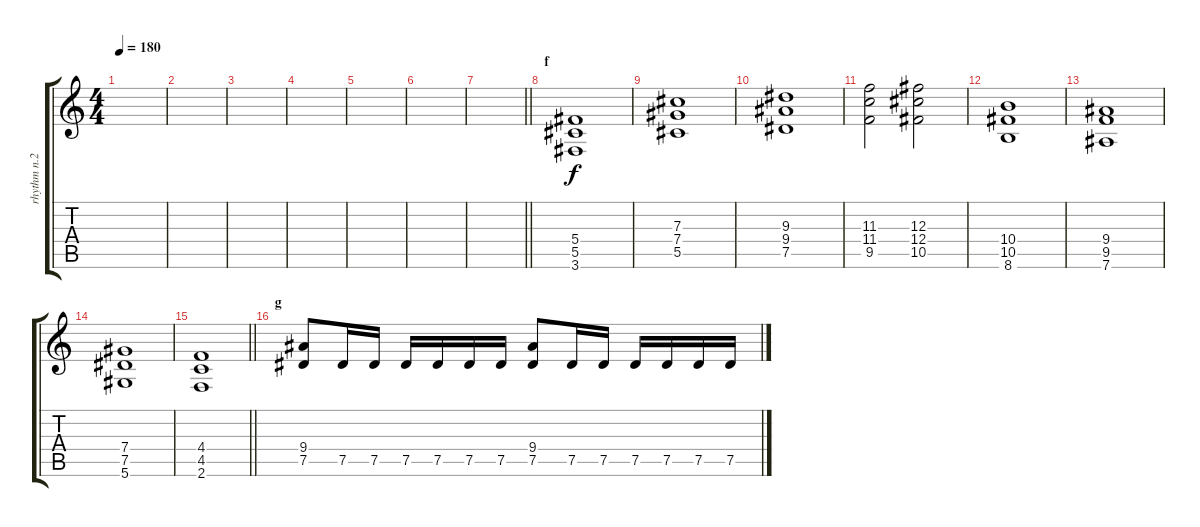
\track ("rhythm n.2" "rhythm n.2") {instrument distortionguitar}
\staff {score tabs}
\tuning (Eb4 Bb3 Gb3 Db3 Ab2 Eb2) {hide}
\ts (4 4)
\tempo 180
\clef g2
\ks c
|
|
|
|
|
|
\barLineRight lightlight
|
\section ("" "f")
(5.4 5.5 3.6).1 |
(7.3 7.4 5.5).1 |
(9.3 9.4 7.5).1 |
(11.3 11.4 9.5).2 (12.3 12.4 10.5).2 |
(10.4 10.5 8.6).1 |
(9.4 9.5 7.6).1 |
(7.4 7.5 5.6).1 |
\barLineRight lightlight
(4.4 4.5 2.6).1 |
\section ("" "g")
(9.4 7.5).8 7.5.16 7.5.16 7.5.16 7.5.16 7.5.16 7.5.16 (9.4 7.5).8 7.5.16 7.5.16 7.5.16 7.5.16 7.5.16 7.5.16
